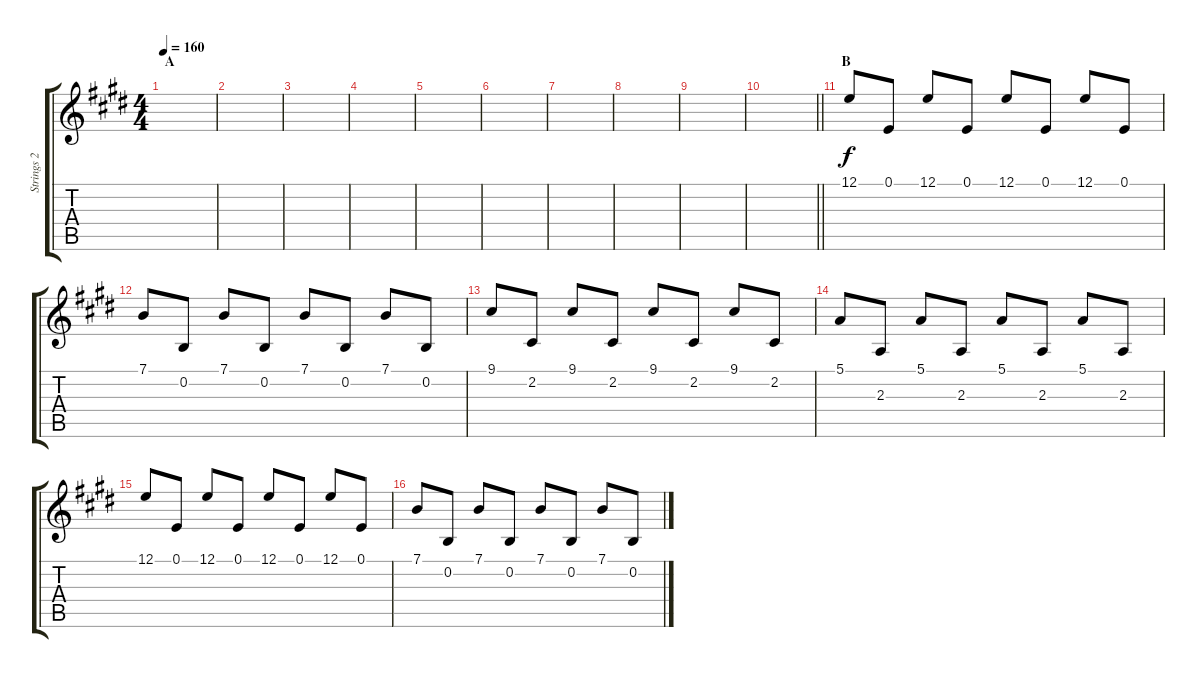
\track ("Strings 2" "Strings 2") {instrument stringensemble1}
\staff {score tabs}
\tuning (E4 B3 G3 D3 A2 E2) {hide}
\ts (4 4)
\section ("" "A")
\tempo 160
\clef g2
\ks e
|
|
|
|
|
|
|
|
|
\barLineRight lightlight
|
\section ("" "B")
12.1.8 0.1.8 12.1.8 0.1.8 12.1.8 0.1.8 12.1.8 0.1.8 |
7.1.8 0.2.8 7.1.8 0.2.8 7.1.8 0.2.8 7.1.8 0.2.8 |
9.1.8 2.2.8 9.1.8 2.2.8 9.1.8 2.2.8 9.1.8 2.2.8 |
5.1.8 2.3.8 5.1.8 2.3.8 5.1.8 2.3.8 5.1.8 2.3.8 |
12.1.8 0.1.8 12.1.8 0.1.8 12.1.8 0.1.8 12.1.8 0.1.8 |
7.1.8 0.2.8 7.1.8 0.2.8 7.1.8 0.2.8 7.1.8 0.2.8
